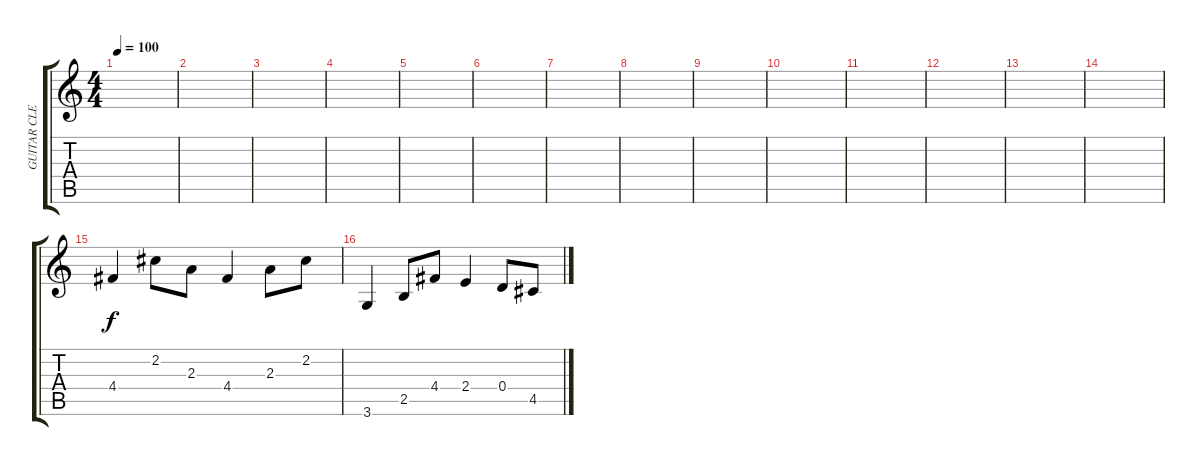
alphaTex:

\track ("GUITAR CLEAN" "GUITAR CLE") {instrument electricguitarclean}
\staff {score tabs}
\tuning (E4 B3 G3 D3 A2 E2) {hide}
\ts (4 4)
\tempo 100
\clef g2
\ks c
|
|
|
|
|
|
|
|
|
|
|
|
|
|
4.4.4 2.2.8 2.3.8 4.4.4 2.3.8 2.2.8 |
3.6.4 2.5.8 4.4.8 2.4.4 0.4.8 4.5.8
